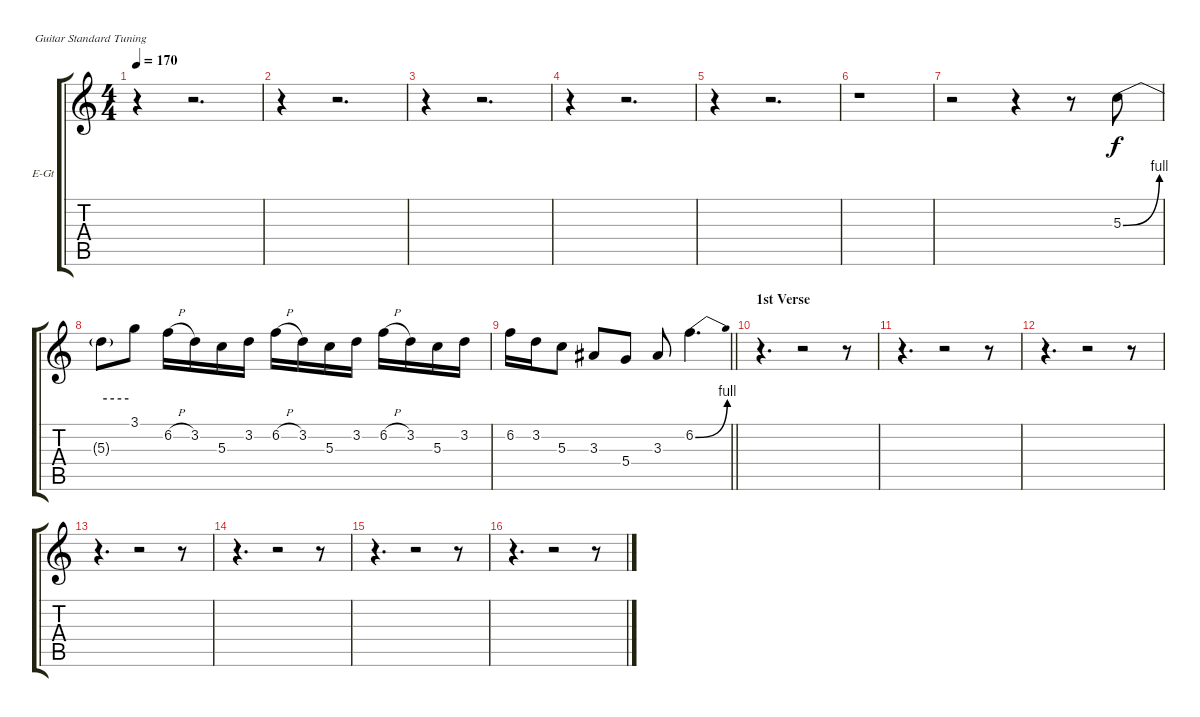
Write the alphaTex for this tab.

\bracketExtendMode groupsimilarinstruments
\firstSystemTrackNameOrientation horizontal
\otherSystemsTrackNameOrientation horizontal
\track ("Guitar 2" "E-Gt") {instrument distortionguitar}
\staff {score tabs}
\tuning (E4 B3 G3 D3 A2 E2)
\ts (4 4)
\tempo 170
\clef g2
\ks c
r.4{dy f} r.2{d} |
r.4 r.2{d} |
r.4 r.2{d} |
r.4 r.2{d} |
r.4 r.2{d} |
r.1 |
r.2 r.4 r.8 5.3{be (bend 0 0 60 4)}.8 |
5.3{be (hold 0 4 60 4) t}.8 3.1.8 6.2{h}.16 3.2.16 5.3.16 3.2.16 6.2{h}.16 3.2.16 5.3.16 3.2.16 6.2{h}.16 3.2.16 5.3.16 3.2.16 |
\barLineRight lightlight
6.2.16 3.2.16 5.3.8 3.3.8 5.4.8 3.3.8 6.2{be (bend 0 0 60 4)}.4{d} |
\section ("" "1st Verse")
r.4{d} r.2 r.8 |
r.4{d} r.2 r.8 |
r.4{d} r.2 r.8 |
r.4{d} r.2 r.8 |
r.4{d} r.2 r.8 |
r.4{d} r.2 r.8 |
r.4{d} r.2 r.8
